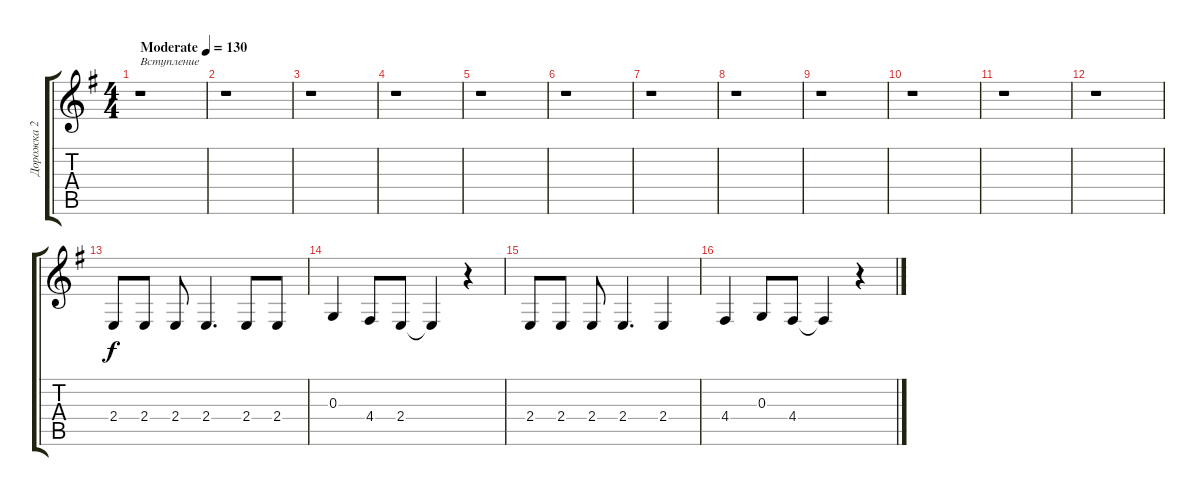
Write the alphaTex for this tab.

\track ("Дорожка 2" "Дорожка 2") {instrument oboe}
\staff {score tabs}
\tuning (E4 B3 G3 D3 A2 E2) {hide}
\ts (4 4)
\tempo (130 "Moderate")
\clef g2
\ks eminor
r.1{txt "Вступление" dy f instrument oboe} |
r.1 |
r.1 |
r.1 |
r.1 |
r.1 |
r.1 |
r.1 |
r.1 |
r.1 |
r.1 |
r.1 |
2.4.8 2.4.8 2.4.8 2.4.4{d} 2.4.8 2.4.8 |
0.3.4 4.4.8 2.4.8 2.4{t}.4 r.4 |
2.4.8 2.4.8 2.4.8 2.4.4{d} 2.4.4 |
4.4.4 0.3.8 4.4.8 4.4{t}.4 r.4
